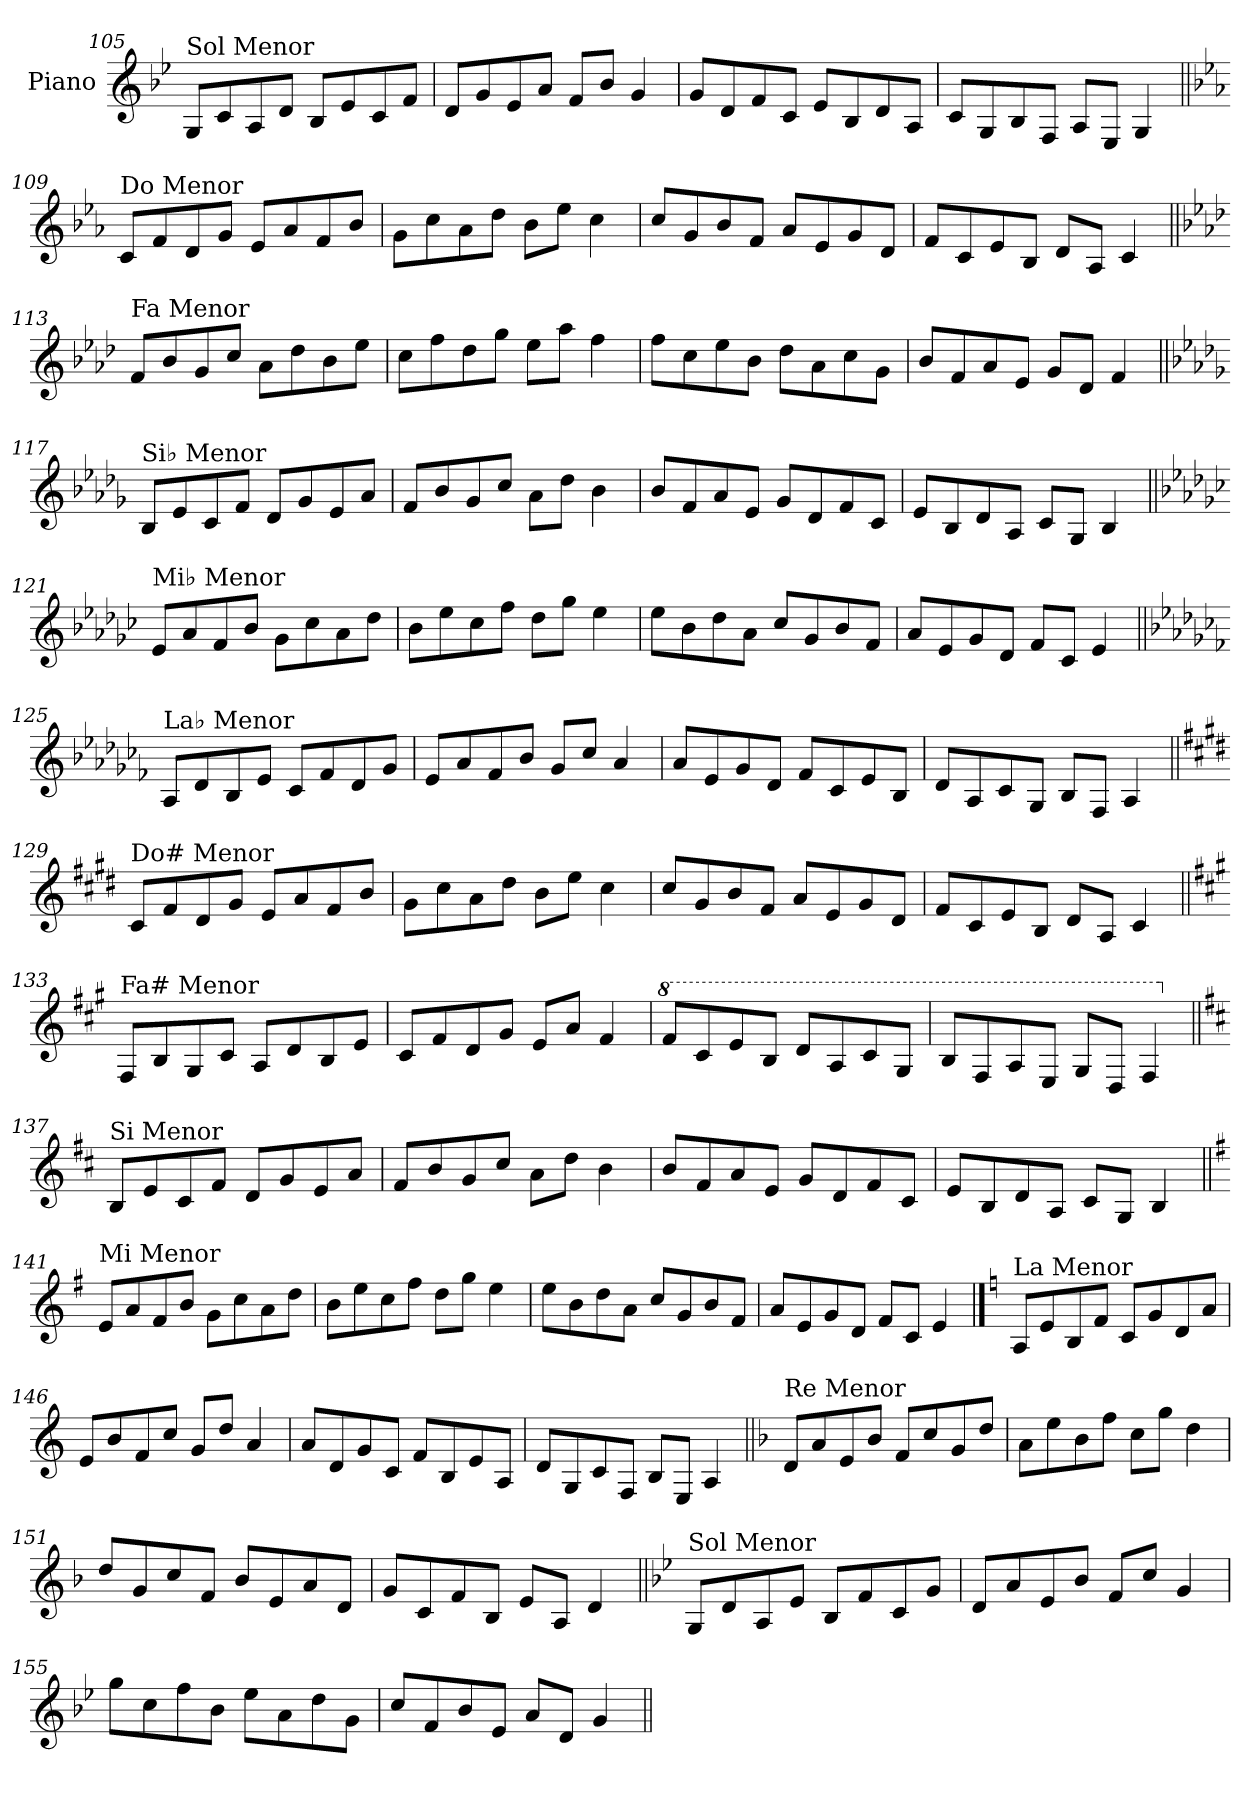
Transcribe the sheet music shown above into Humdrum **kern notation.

**kern
*part1
*staff1
*I"Piano
*I'Pno.
!!LO:LB:g=z
*clefG2
*k[b-e-]
=105
!LO:TX:a:t=Sol Menor
8G/L
8c/
8A/
8d/J
8B-/L
8e-/
8c/
8f/J
=106
8d/L
8g/
8e-/
8a/J
8f/L
8b-/J
4g/
=107
8g/L
8d/
8f/
8c/J
8e-/L
8B-/
8d/
8A/J
=108
8c/L
8G/
8B-/
8F/J
8A/L
8E-/J
4G/
!!LO:LB:g=z
=109||
*k[b-e-a-]
!LO:TX:a:t=Do Menor
8c/L
8f/
8d/
8g/J
8e-/L
8a-/
8f/
8b-/J
=110
8g\L
8cc\
8a-\
8dd\J
8b-\L
8ee-\J
4cc\
=111
8cc/L
8g/
8b-/
8f/J
8a-/L
8e-/
8g/
8d/J
=112
8f/L
8c/
8e-/
8B-/J
8d/L
8A-/J
4c/
!!LO:LB:g=z
=113||
*k[b-e-a-d-]
!LO:TX:a:t=Fa Menor
8f/L
8b-/
8g/
8cc/J
8a-\L
8dd-\
8b-\
8ee-\J
=114
8cc\L
8ff\
8dd-\
8gg\J
8ee-\L
8aa-\J
4ff\
=115
8ff\L
8cc\
8ee-\
8b-\J
8dd-\L
8a-\
8cc\
8g\J
=116
8b-/L
8f/
8a-/
8e-/J
8g/L
8d-/J
4f/
!!LO:LB:g=z
=117||
*k[b-e-a-d-g-]
!LO:TX:a:t=Si♭ Menor
8B-/L
8e-/
8c/
8f/J
8d-/L
8g-/
8e-/
8a-/J
=118
8f/L
8b-/
8g-/
8cc/J
8a-\L
8dd-\J
4b-\
=119
8b-/L
8f/
8a-/
8e-/J
8g-/L
8d-/
8f/
8c/J
=120
8e-/L
8B-/
8d-/
8A-/J
8c/L
8G-/J
4B-/
!!LO:LB:g=z
=121||
*k[b-e-a-d-g-c-]
!LO:TX:a:t=Mi♭ Menor
8e-/L
8a-/
8f/
8b-/J
8g-\L
8cc-\
8a-\
8dd-\J
=122
8b-\L
8ee-\
8cc-\
8ff\J
8dd-\L
8gg-\J
4ee-\
=123
8ee-\L
8b-\
8dd-\
8a-\J
8cc-/L
8g-/
8b-/
8f/J
=124
8a-/L
8e-/
8g-/
8d-/J
8f/L
8c-/J
4e-/
!!LO:LB:g=z
=125||
*k[b-e-a-d-g-c-f-]
!LO:TX:a:t=La♭ Menor
8A-/L
8d-/
8B-/
8e-/J
8c-/L
8f-/
8d-/
8g-/J
=126
8e-/L
8a-/
8f-/
8b-/J
8g-/L
8cc-/J
4a-/
=127
8a-/L
8e-/
8g-/
8d-/J
8f-/L
8c-/
8e-/
8B-/J
=128
8d-/L
8A-/
8c-/
8G-/J
8B-/L
8F-/J
4A-/
!!LO:LB:g=z
=129||
*k[f#c#g#d#]
!LO:TX:a:t=Do# Menor
8c#/L
8f#/
8d#/
8g#/J
8e/L
8a/
8f#/
8b/J
=130
8g#\L
8cc#\
8a\
8dd#\J
8b\L
8ee\J
4cc#\
=131
8cc#/L
8g#/
8b/
8f#/J
8a/L
8e/
8g#/
8d#/J
=132
8f#/L
8c#/
8e/
8B/J
8d#/L
8A/J
4c#/
!!LO:LB:g=z
=133||
*k[f#c#g#]
!LO:TX:a:t=Fa# Menor
8F#/L
8B/
8G#/
8c#/J
8A/L
8d/
8B/
8e/J
=134
8c#/L
8f#/
8d/
8g#/J
8e/L
8a/J
4f#/
=135
*8va
8ff#/L
8cc#/
8ee/
8b/J
8dd/L
8a/
8cc#/
8g#/J
=136
8b/L
8f#/
8a/
8e/J
8g#/L
8d/J
4f#/
!!LO:LB:g=z
=137||
*k[f#c#]
*X8va
!LO:TX:a:t=Si Menor
8B/L
8e/
8c#/
8f#/J
8d/L
8g/
8e/
8a/J
=138
8f#/L
8b/
8g/
8cc#/J
8a\L
8dd\J
4b\
=139
8b/L
8f#/
8a/
8e/J
8g/L
8d/
8f#/
8c#/J
=140
8e/L
8B/
8d/
8A/J
8c#/L
8G/J
4B/
!!LO:LB:g=z
=141||
*k[f#]
!LO:TX:a:t=Mi Menor
8e/L
8a/
8f#/
8b/J
8g\L
8cc\
8a\
8dd\J
=142
8b\L
8ee\
8cc\
8ff#\J
8dd\L
8gg\J
4ee\
=143
8ee\L
8b\
8dd\
8a\J
8cc/L
8g/
8b/
8f#/J
=144
8a/L
8e/
8g/
8d/J
8f#/L
8c/J
4e/
!!LO:PB:g=z
==145
*k[]
!LO:TX:a:t=La Menor
8A/L
8e/
8B/
8f/J
8c/L
8g/
8d/
8a/J
=146
8e/L
8b/
8f/
8cc/J
8g/L
8dd/J
4a/
=147
8a/L
8d/
8g/
8c/J
8f/L
8B/
8e/
8A/J
=148
8d/L
8G/
8c/
8F/J
8B/L
8E/J
4A/
!!LO:LB:g=z
=149||
*k[b-]
!LO:TX:a:t=Re Menor
8d/L
8a/
8e/
8b-/J
8f/L
8cc/
8g/
8dd/J
=150
8a\L
8ee\
8b-\
8ff\J
8cc\L
8gg\J
4dd\
=151
8dd/L
8g/
8cc/
8f/J
8b-/L
8e/
8a/
8d/J
=152
8g/L
8c/
8f/
8B-/J
8e/L
8A/J
4d/
!!LO:LB:g=z
=153||
*k[b-e-]
!LO:TX:a:t=Sol Menor
8G/L
8d/
8A/
8e-/J
8B-/L
8f/
8c/
8g/J
=154
8d/L
8a/
8e-/
8b-/J
8f/L
8cc/J
4g/
=155
8gg\L
8cc\
8ff\
8b-\J
8ee-\L
8a\
8dd\
8g\J
=156
8cc/L
8f/
8b-/
8e-/J
8a/L
8d/J
4g/
=||
*-
